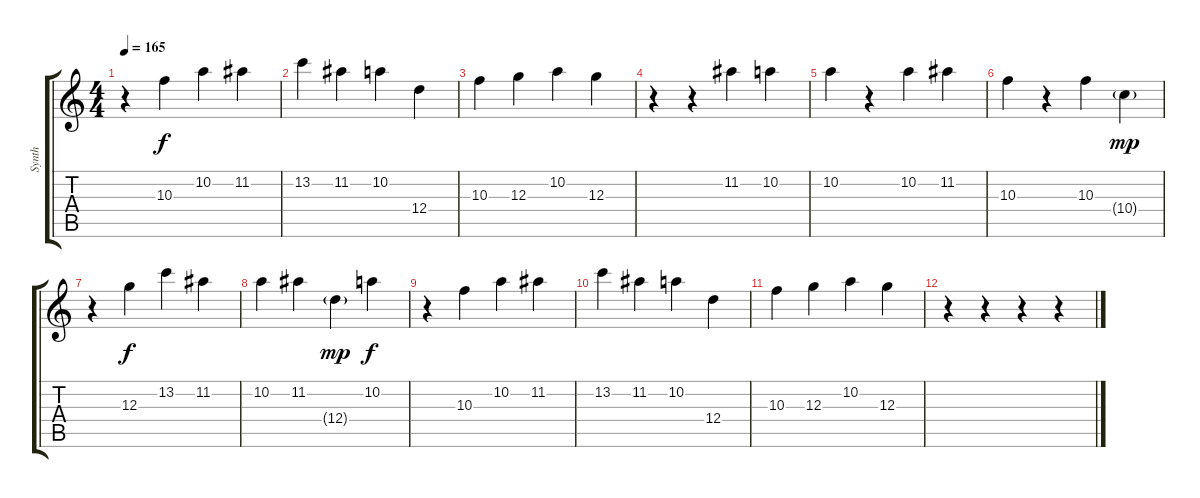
\track ("Synth" "Synth") {instrument musicbox}
\staff {score tabs}
\tuning (E5 B4 G4 D4 A3 D3) {hide}
\ts (4 4)
\tempo 165
\clef g2
\ks c
r.4{dy f} 10.3.4 10.2.4 11.2.4 |
13.2.4 11.2.4 10.2.4 12.4.4 |
10.3.4 12.3.4 10.2.4 12.3.4 |
r.4 r.4 11.2.4 10.2.4 |
10.2.4 r.4 10.2.4 11.2.4 |
10.3.4 r.4 10.3.4 10.4{g}.4{dy mp} |
r.4 12.3.4{dy f} 13.2.4 11.2.4 |
10.2.4 11.2.4 12.4{g}.4{dy mp} 10.2.4{dy f} |
r.4 10.3.4 10.2.4 11.2.4 |
13.2.4 11.2.4 10.2.4 12.4.4 |
10.3.4 12.3.4 10.2.4 12.3.4 |
r.4 r.4 r.4 r.4
